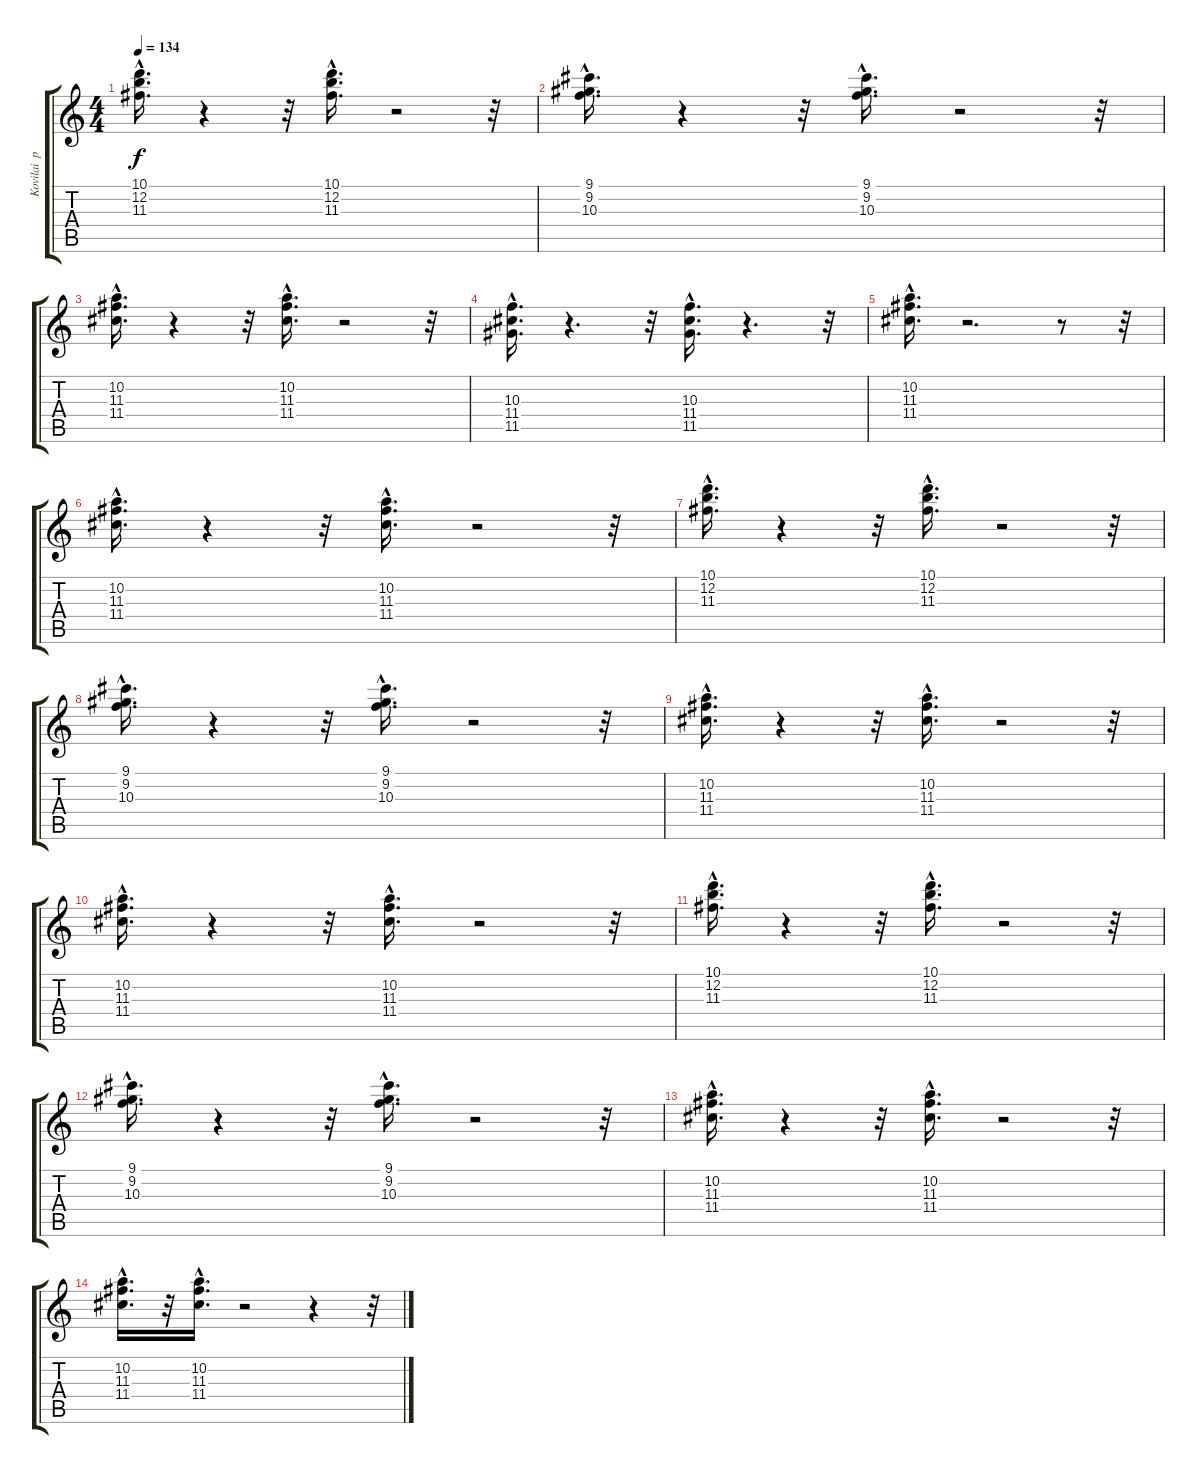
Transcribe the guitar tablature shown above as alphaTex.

\track ("Kovilai  po tihonechky:" "Kovilai  p") {instrument overdrivenguitar}
\staff {score tabs}
\tuning (E4 B3 G3 D3 A2 E2) {hide}
\ts (4 4)
\tempo 134
\clef g2
\ks c
(10.1{hac} 12.2{hac} 11.3{hac}).16{d dy f} r.4 r.32 (10.1{hac} 12.2{hac} 11.3{hac}).16{d} r.2 r.32 |
(9.1{hac} 9.2{hac} 10.3{hac}).16{d} r.4 r.32 (9.1{hac} 9.2{hac} 10.3{hac}).16{d} r.2 r.32 |
(10.2{hac} 11.3{hac} 11.4{hac}).16{d} r.4 r.32 (10.2{hac} 11.3{hac} 11.4{hac}).16{d} r.2 r.32 |
(10.3{hac} 11.4{hac} 11.5{hac}).16{d} r.4{d} r.32 (10.3{hac} 11.4{hac} 11.5{hac}).16{d} r.4{d} r.32 |
(10.2{hac} 11.3{hac} 11.4{hac}).16{d} r.2{d} r.8 r.32 |
(10.2{hac} 11.3{hac} 11.4{hac}).16{d} r.4 r.32 (10.2{hac} 11.3{hac} 11.4{hac}).16{d} r.2 r.32 |
(10.1{hac} 12.2{hac} 11.3{hac}).16{d} r.4 r.32 (10.1{hac} 12.2{hac} 11.3{hac}).16{d} r.2 r.32 |
(9.1{hac} 9.2{hac} 10.3{hac}).16{d} r.4 r.32 (9.1{hac} 9.2{hac} 10.3{hac}).16{d} r.2 r.32 |
(10.2{hac} 11.3{hac} 11.4{hac}).16{d} r.4 r.32 (10.2{hac} 11.3{hac} 11.4{hac}).16{d} r.2 r.32 |
(10.2{hac} 11.3{hac} 11.4{hac}).16{d} r.4 r.32 (10.2{hac} 11.3{hac} 11.4{hac}).16{d} r.2 r.32 |
(10.1{hac} 12.2{hac} 11.3{hac}).16{d} r.4 r.32 (10.1{hac} 12.2{hac} 11.3{hac}).16{d} r.2 r.32 |
(9.1{hac} 9.2{hac} 10.3{hac}).16{d} r.4 r.32 (9.1{hac} 9.2{hac} 10.3{hac}).16{d} r.2 r.32 |
(10.2{hac} 11.3{hac} 11.4{hac}).16{d} r.4 r.32 (10.2{hac} 11.3{hac} 11.4{hac}).16{d} r.2 r.32 |
(10.2{hac} 11.3{hac} 11.4{hac}).16{d} r.32 (10.2{hac} 11.3{hac} 11.4{hac}).16{d} r.2 r.4 r.32
